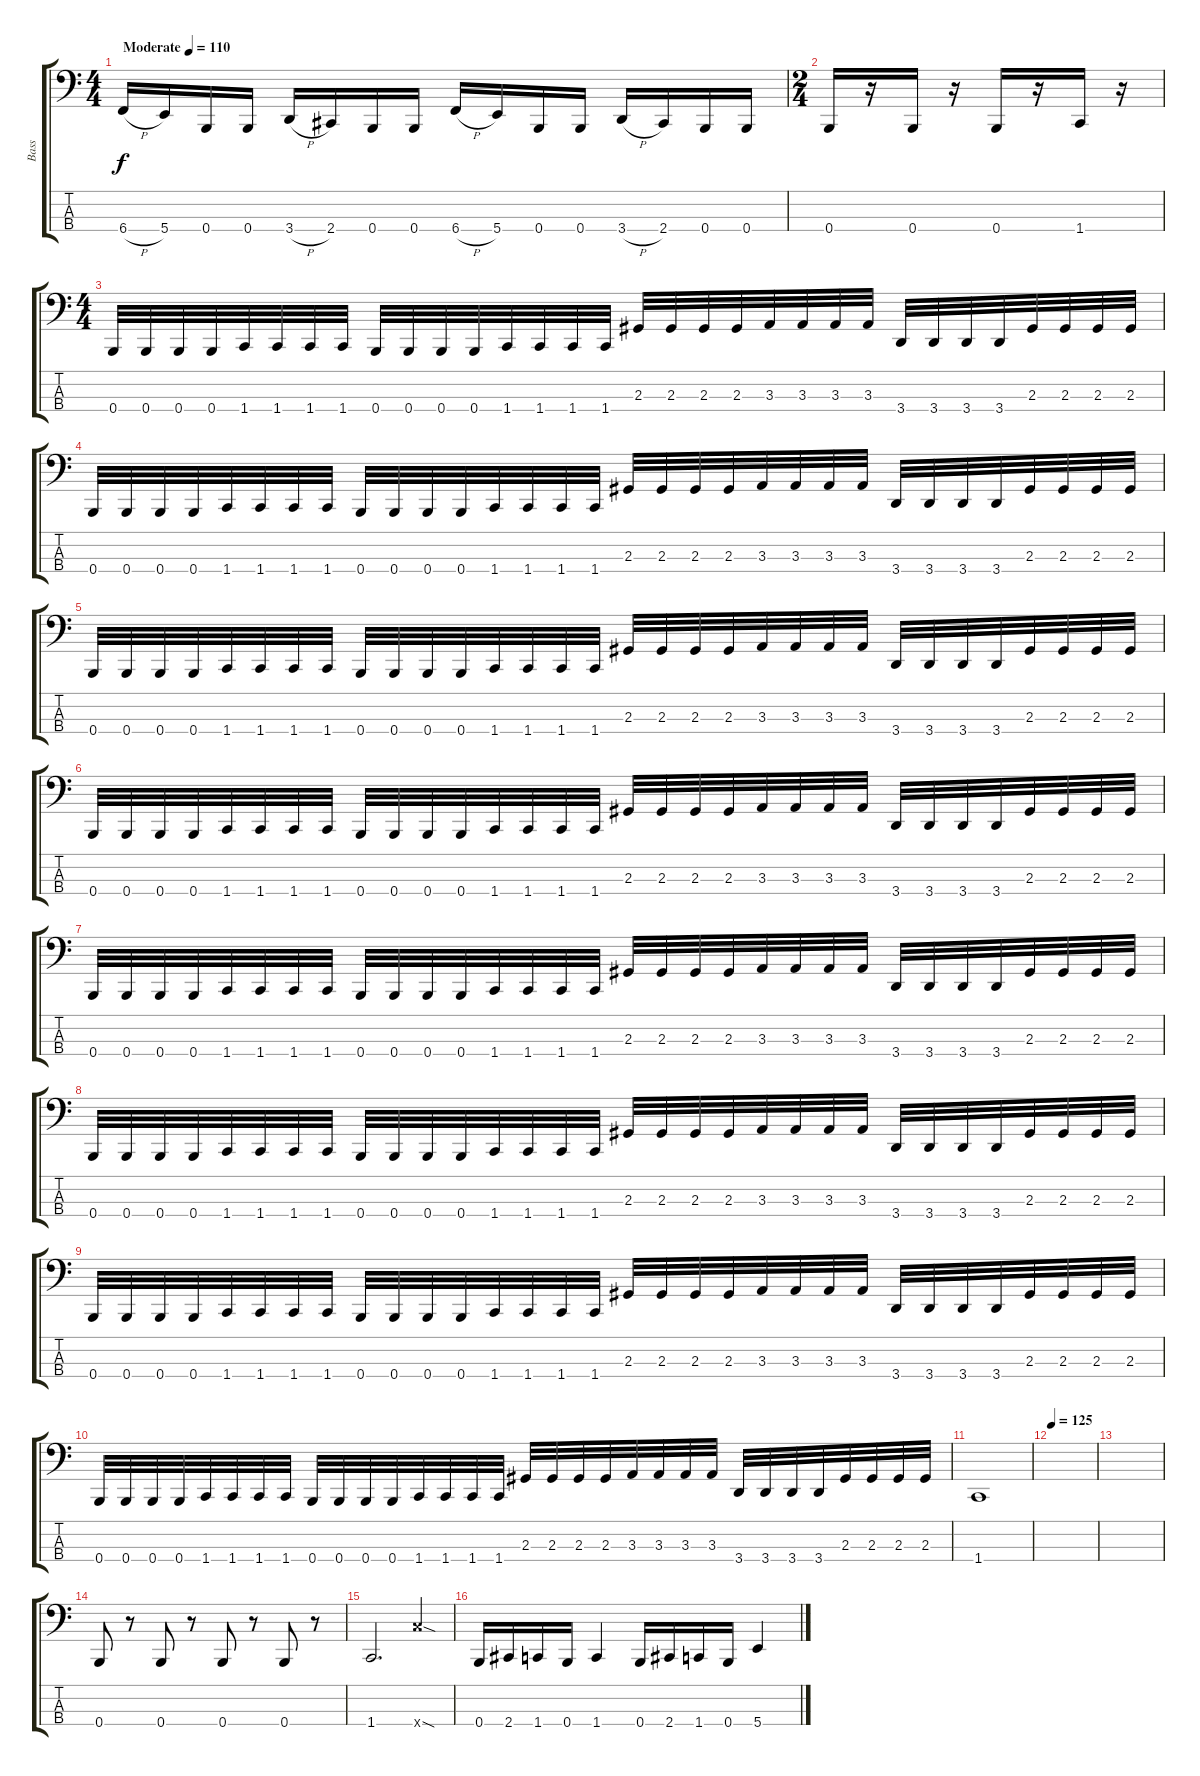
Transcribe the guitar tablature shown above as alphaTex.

\track ("Bass" "Bass") {instrument electricbasspick bank 4}
\staff {score tabs}
\tuning (E2 B1 Gb1 B0) {hide}
\ts (4 4)
\tempo (110 "Moderate")
\clef f4
\ks c
6.4{h}.16{dy f instrument electricbasspick} 5.4.16 0.4.16 0.4.16 3.4{h}.16 2.4.16 0.4.16 0.4.16 6.4{h}.16 5.4.16 0.4.16 0.4.16 3.4{h}.16 2.4.16 0.4.16 0.4.16 |
\ts (2 4)
0.4.16 r.16 0.4.16 r.16 0.4.16 r.16 1.4.16 r.16 |
\ts (4 4)
0.4.32 0.4.32 0.4.32 0.4.32 1.4.32 1.4.32 1.4.32 1.4.32 0.4.32 0.4.32 0.4.32 0.4.32 1.4.32 1.4.32 1.4.32 1.4.32 2.3.32 2.3.32 2.3.32 2.3.32 3.3.32 3.3.32 3.3.32 3.3.32 3.4.32 3.4.32 3.4.32 3.4.32 2.3.32 2.3.32 2.3.32 2.3.32 |
0.4.32 0.4.32 0.4.32 0.4.32 1.4.32 1.4.32 1.4.32 1.4.32 0.4.32 0.4.32 0.4.32 0.4.32 1.4.32 1.4.32 1.4.32 1.4.32 2.3.32 2.3.32 2.3.32 2.3.32 3.3.32 3.3.32 3.3.32 3.3.32 3.4.32 3.4.32 3.4.32 3.4.32 2.3.32 2.3.32 2.3.32 2.3.32 |
0.4.32 0.4.32 0.4.32 0.4.32 1.4.32 1.4.32 1.4.32 1.4.32 0.4.32 0.4.32 0.4.32 0.4.32 1.4.32 1.4.32 1.4.32 1.4.32 2.3.32 2.3.32 2.3.32 2.3.32 3.3.32 3.3.32 3.3.32 3.3.32 3.4.32 3.4.32 3.4.32 3.4.32 2.3.32 2.3.32 2.3.32 2.3.32 |
0.4.32 0.4.32 0.4.32 0.4.32 1.4.32 1.4.32 1.4.32 1.4.32 0.4.32 0.4.32 0.4.32 0.4.32 1.4.32 1.4.32 1.4.32 1.4.32 2.3.32 2.3.32 2.3.32 2.3.32 3.3.32 3.3.32 3.3.32 3.3.32 3.4.32 3.4.32 3.4.32 3.4.32 2.3.32 2.3.32 2.3.32 2.3.32 |
0.4.32 0.4.32 0.4.32 0.4.32 1.4.32 1.4.32 1.4.32 1.4.32 0.4.32 0.4.32 0.4.32 0.4.32 1.4.32 1.4.32 1.4.32 1.4.32 2.3.32 2.3.32 2.3.32 2.3.32 3.3.32 3.3.32 3.3.32 3.3.32 3.4.32 3.4.32 3.4.32 3.4.32 2.3.32 2.3.32 2.3.32 2.3.32 |
0.4.32 0.4.32 0.4.32 0.4.32 1.4.32 1.4.32 1.4.32 1.4.32 0.4.32 0.4.32 0.4.32 0.4.32 1.4.32 1.4.32 1.4.32 1.4.32 2.3.32 2.3.32 2.3.32 2.3.32 3.3.32 3.3.32 3.3.32 3.3.32 3.4.32 3.4.32 3.4.32 3.4.32 2.3.32 2.3.32 2.3.32 2.3.32 |
0.4.32 0.4.32 0.4.32 0.4.32 1.4.32 1.4.32 1.4.32 1.4.32 0.4.32 0.4.32 0.4.32 0.4.32 1.4.32 1.4.32 1.4.32 1.4.32 2.3.32 2.3.32 2.3.32 2.3.32 3.3.32 3.3.32 3.3.32 3.3.32 3.4.32 3.4.32 3.4.32 3.4.32 2.3.32 2.3.32 2.3.32 2.3.32 |
0.4.32 0.4.32 0.4.32 0.4.32 1.4.32 1.4.32 1.4.32 1.4.32 0.4.32 0.4.32 0.4.32 0.4.32 1.4.32 1.4.32 1.4.32 1.4.32 2.3.32 2.3.32 2.3.32 2.3.32 3.3.32 3.3.32 3.3.32 3.3.32 3.4.32 3.4.32 3.4.32 3.4.32 2.3.32 2.3.32 2.3.32 2.3.32 |
1.4.1 |
\tempo 125
|
|
0.4.8 r.8 0.4.8 r.8 0.4.8 r.8 0.4.8 r.8 |
1.4.2{d} 13.4{sod x}.4 |
0.4.16 2.4.16 1.4.16 0.4.16 1.4.4 0.4.16 2.4.16 1.4.16 0.4.16 5.4.4
